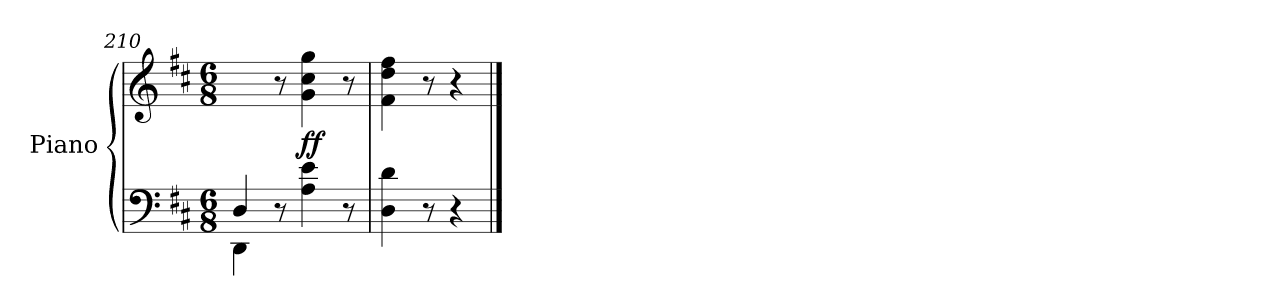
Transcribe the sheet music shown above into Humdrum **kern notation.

**kern	**kern	**dynam
*part1	*part1	*part1
*staff2	*staff1	*staff1/2
*I"Piano	*	*
*I'Pno	*	*
*clefF4	*clefG2	*
*k[f#c#]	*k[f#c#]	*
*M6/8	*M6/8	*
=210	=210	=210
*^	*	*
4D/	4DD\	4ryy	.
2ryy	8r	8r	.
!	!	!	!LO:DY:b
.	4A\ 4e\	4g\ 4cc#\ 4gg\	ff
.	8r	8r	.
*v	*v	*	*
=211	=211	=211
4D\ 4d\	4f#\ 4dd\ 4ff#\	.
8r	8r	.
4r	4r	.
==	==	==
*-	*-	*-
